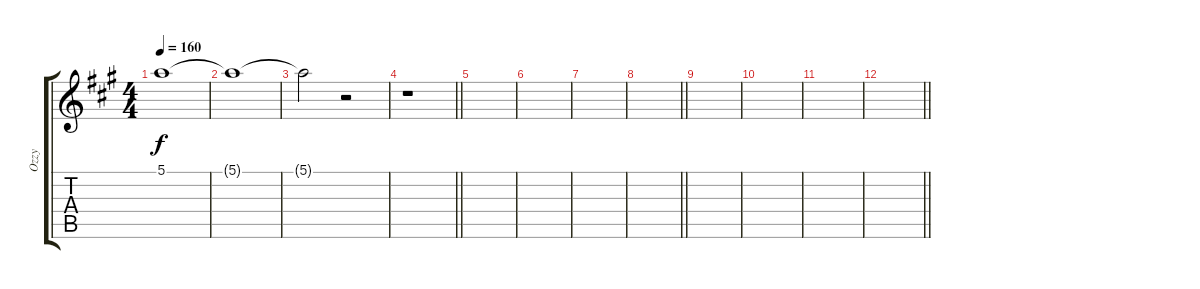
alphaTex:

\track ("Ozzy" "Ozzy") {instrument acousticguitarsteel}
\staff {score tabs}
\tuning (E4 B3 G3 D3 A2 E2) {hide}
\ts (4 4)
\tempo 160
\clef g2
\ks a
5.1{t}.1{dy f} |
5.1{t}.1 |
5.1{t}.2 r.2 |
\barLineRight lightlight
r.1 |
|
|
|
\barLineRight lightlight
|
|
|
|
\barLineRight lightlight
